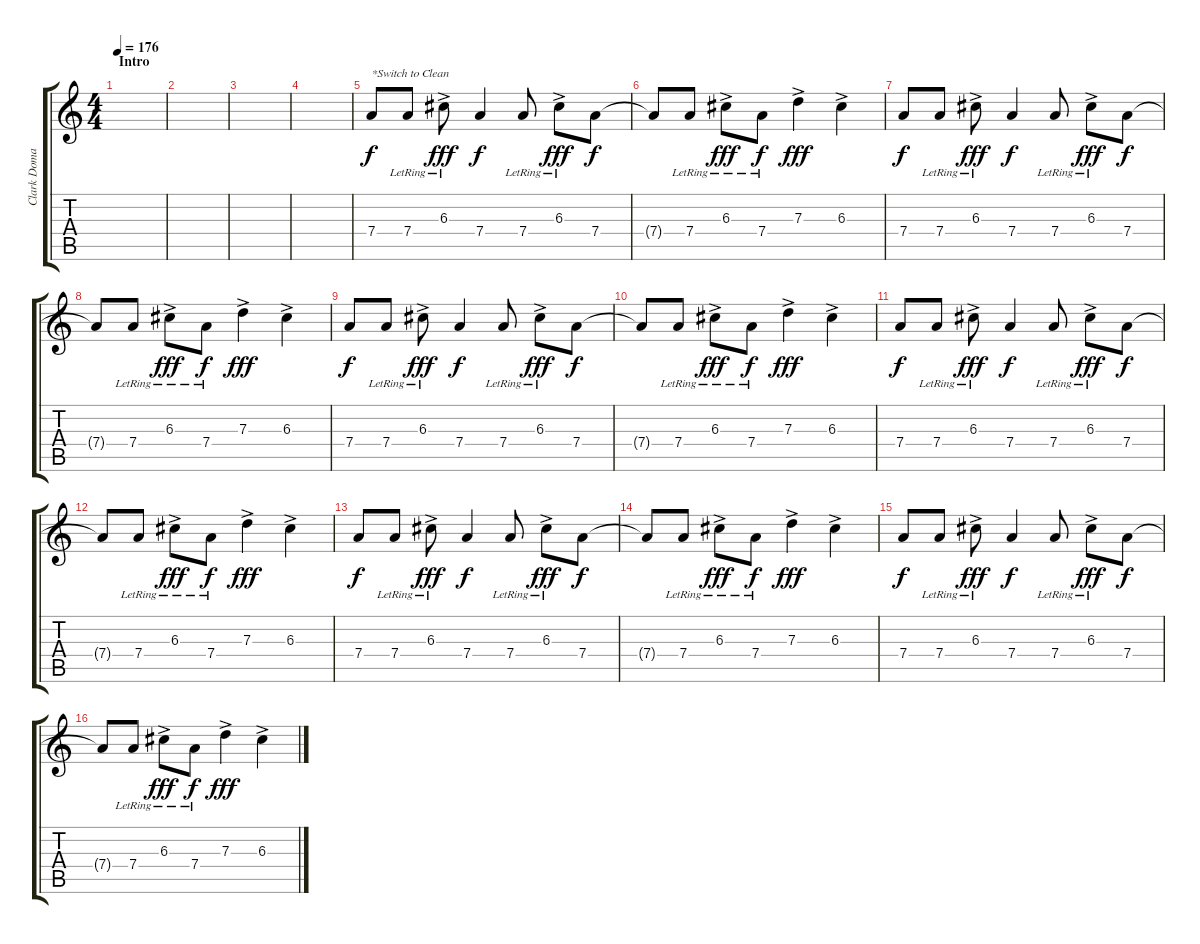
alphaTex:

\track ("Clark Domae" "Clark Doma") {instrument distortionguitar}
\staff {score tabs}
\tuning (E4 B3 G3 D3 A2 E2) {hide}
\ts (4 4)
\section ("" "Intro")
\tempo 176
\clef g2
\ks c
|
|
|
|
7.4.8{txt "*Switch to Clean" volume 7 instrument electricguitarclean} 7.4{lr}.8 6.3{ac lr}.8{dy fff} 7.4.4{dy f} 7.4{lr}.8 6.3{ac lr}.8{dy fff} 7.4.8{dy f} |
7.4{t}.8 7.4{lr}.8 6.3{ac lr}.8{dy fff} 7.4{lr}.8{dy f} 7.3{ac}.4{dy fff} 6.3{ac}.4 |
7.4.8{dy f} 7.4{lr}.8 6.3{ac lr}.8{dy fff} 7.4.4{dy f} 7.4{lr}.8 6.3{ac lr}.8{dy fff} 7.4.8{dy f} |
7.4{t}.8 7.4{lr}.8 6.3{ac lr}.8{dy fff} 7.4{lr}.8{dy f} 7.3{ac}.4{dy fff} 6.3{ac}.4 |
7.4.8{dy f} 7.4{lr}.8 6.3{ac lr}.8{dy fff} 7.4.4{dy f} 7.4{lr}.8 6.3{ac lr}.8{dy fff} 7.4.8{dy f} |
7.4{t}.8 7.4{lr}.8 6.3{ac lr}.8{dy fff} 7.4{lr}.8{dy f} 7.3{ac}.4{dy fff} 6.3{ac}.4 |
7.4.8{dy f} 7.4{lr}.8 6.3{ac lr}.8{dy fff} 7.4.4{dy f} 7.4{lr}.8 6.3{ac lr}.8{dy fff} 7.4.8{dy f} |
7.4{t}.8 7.4{lr}.8 6.3{ac lr}.8{dy fff} 7.4{lr}.8{dy f} 7.3{ac}.4{dy fff} 6.3{ac}.4 |
7.4.8{dy f} 7.4{lr}.8 6.3{ac lr}.8{dy fff} 7.4.4{dy f} 7.4{lr}.8 6.3{ac lr}.8{dy fff} 7.4.8{dy f} |
7.4{t}.8 7.4{lr}.8 6.3{ac lr}.8{dy fff} 7.4{lr}.8{dy f} 7.3{ac}.4{dy fff} 6.3{ac}.4 |
7.4.8{dy f} 7.4{lr}.8 6.3{ac lr}.8{dy fff} 7.4.4{dy f} 7.4{lr}.8 6.3{ac lr}.8{dy fff} 7.4.8{dy f} |
7.4{t}.8 7.4{lr}.8 6.3{ac lr}.8{dy fff} 7.4{lr}.8{dy f} 7.3{ac}.4{dy fff} 6.3{ac}.4
